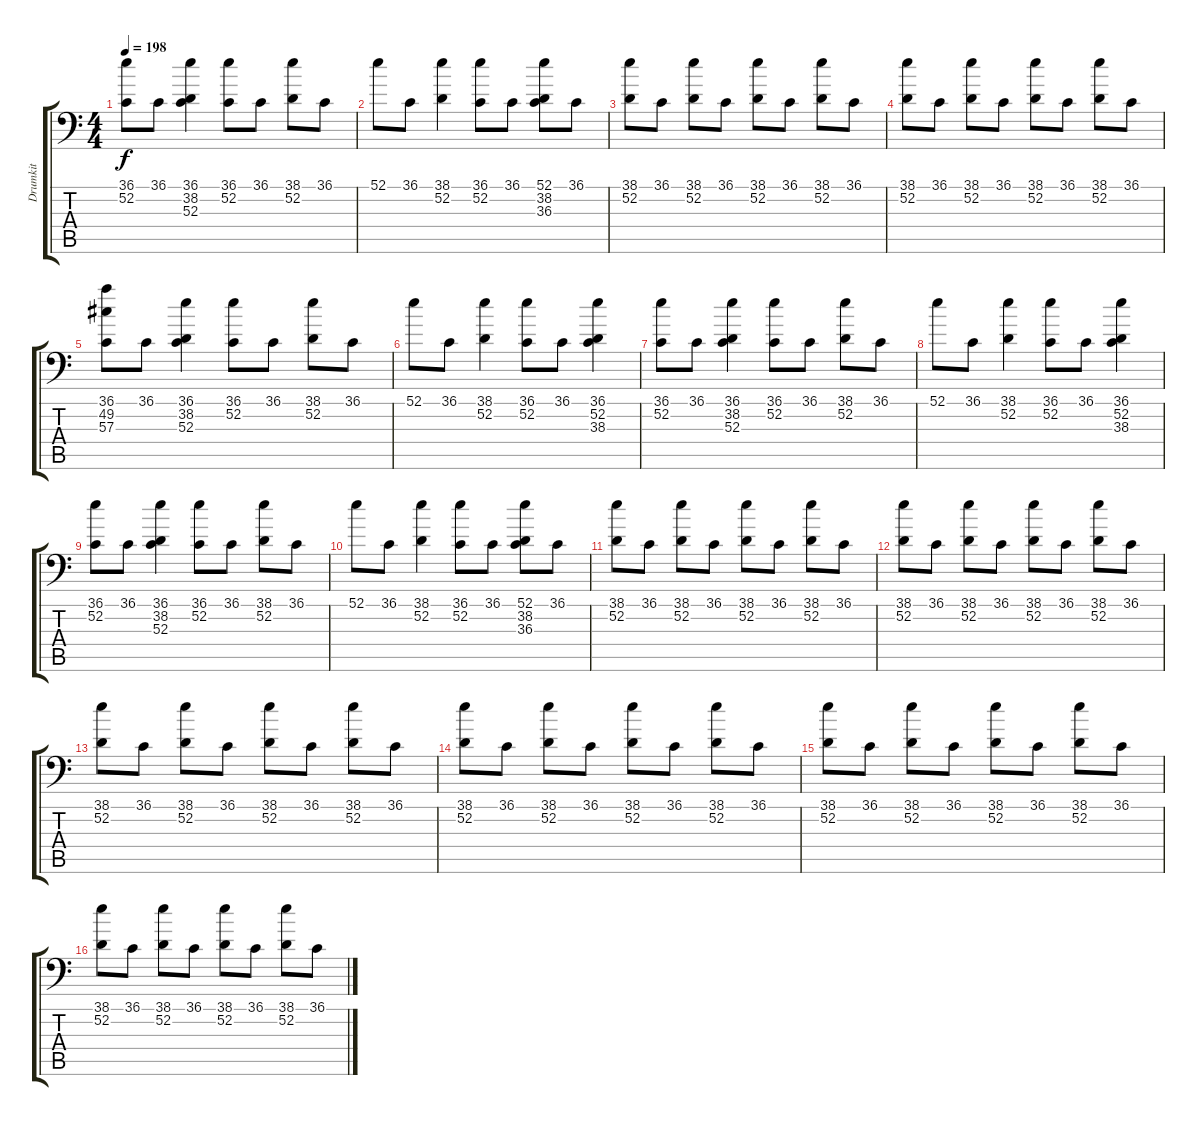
\track ("Drumkit" "Drumkit") {instrument acousticgrandpiano}
\staff {score tabs}
\tuning (C-1 C-1 C-1 C-1 C-1 C-1) {hide}
\ts (4 4)
\tempo 198
\clef f4
\ks c
(36.1 52.2).8{dy f} 36.1.8 (36.1 38.2 52.3).4 (36.1 52.2).8 36.1.8 (38.1 52.2).8 36.1.8 |
52.1.8 36.1.8 (38.1 52.2).4 (36.1 52.2).8 36.1.8 (52.1 38.2 36.3).8 36.1.8 |
(38.1 52.2).8 36.1.8 (38.1 52.2).8 36.1.8 (38.1 52.2).8 36.1.8 (38.1 52.2).8 36.1.8 |
(38.1 52.2).8 36.1.8 (38.1 52.2).8 36.1.8 (38.1 52.2).8 36.1.8 (38.1 52.2).8 36.1.8 |
(36.1 49.2 57.3).8 36.1.8 (36.1 38.2 52.3).4 (36.1 52.2).8 36.1.8 (38.1 52.2).8 36.1.8 |
52.1.8 36.1.8 (38.1 52.2).4 (36.1 52.2).8 36.1.8 (36.1 52.2 38.3).4 |
(36.1 52.2).8 36.1.8 (36.1 38.2 52.3).4 (36.1 52.2).8 36.1.8 (38.1 52.2).8 36.1.8 |
52.1.8 36.1.8 (38.1 52.2).4 (36.1 52.2).8 36.1.8 (36.1 52.2 38.3).4 |
(36.1 52.2).8 36.1.8 (36.1 38.2 52.3).4 (36.1 52.2).8 36.1.8 (38.1 52.2).8 36.1.8 |
52.1.8 36.1.8 (38.1 52.2).4 (36.1 52.2).8 36.1.8 (52.1 38.2 36.3).8 36.1.8 |
(38.1 52.2).8 36.1.8 (38.1 52.2).8 36.1.8 (38.1 52.2).8 36.1.8 (38.1 52.2).8 36.1.8 |
(38.1 52.2).8 36.1.8 (38.1 52.2).8 36.1.8 (38.1 52.2).8 36.1.8 (38.1 52.2).8 36.1.8 |
(38.1 52.2).8 36.1.8 (38.1 52.2).8 36.1.8 (38.1 52.2).8 36.1.8 (38.1 52.2).8 36.1.8 |
(38.1 52.2).8 36.1.8 (38.1 52.2).8 36.1.8 (38.1 52.2).8 36.1.8 (38.1 52.2).8 36.1.8 |
(38.1 52.2).8 36.1.8 (38.1 52.2).8 36.1.8 (38.1 52.2).8 36.1.8 (38.1 52.2).8 36.1.8 |
(38.1 52.2).8 36.1.8 (38.1 52.2).8 36.1.8 (38.1 52.2).8 36.1.8 (38.1 52.2).8 36.1.8
